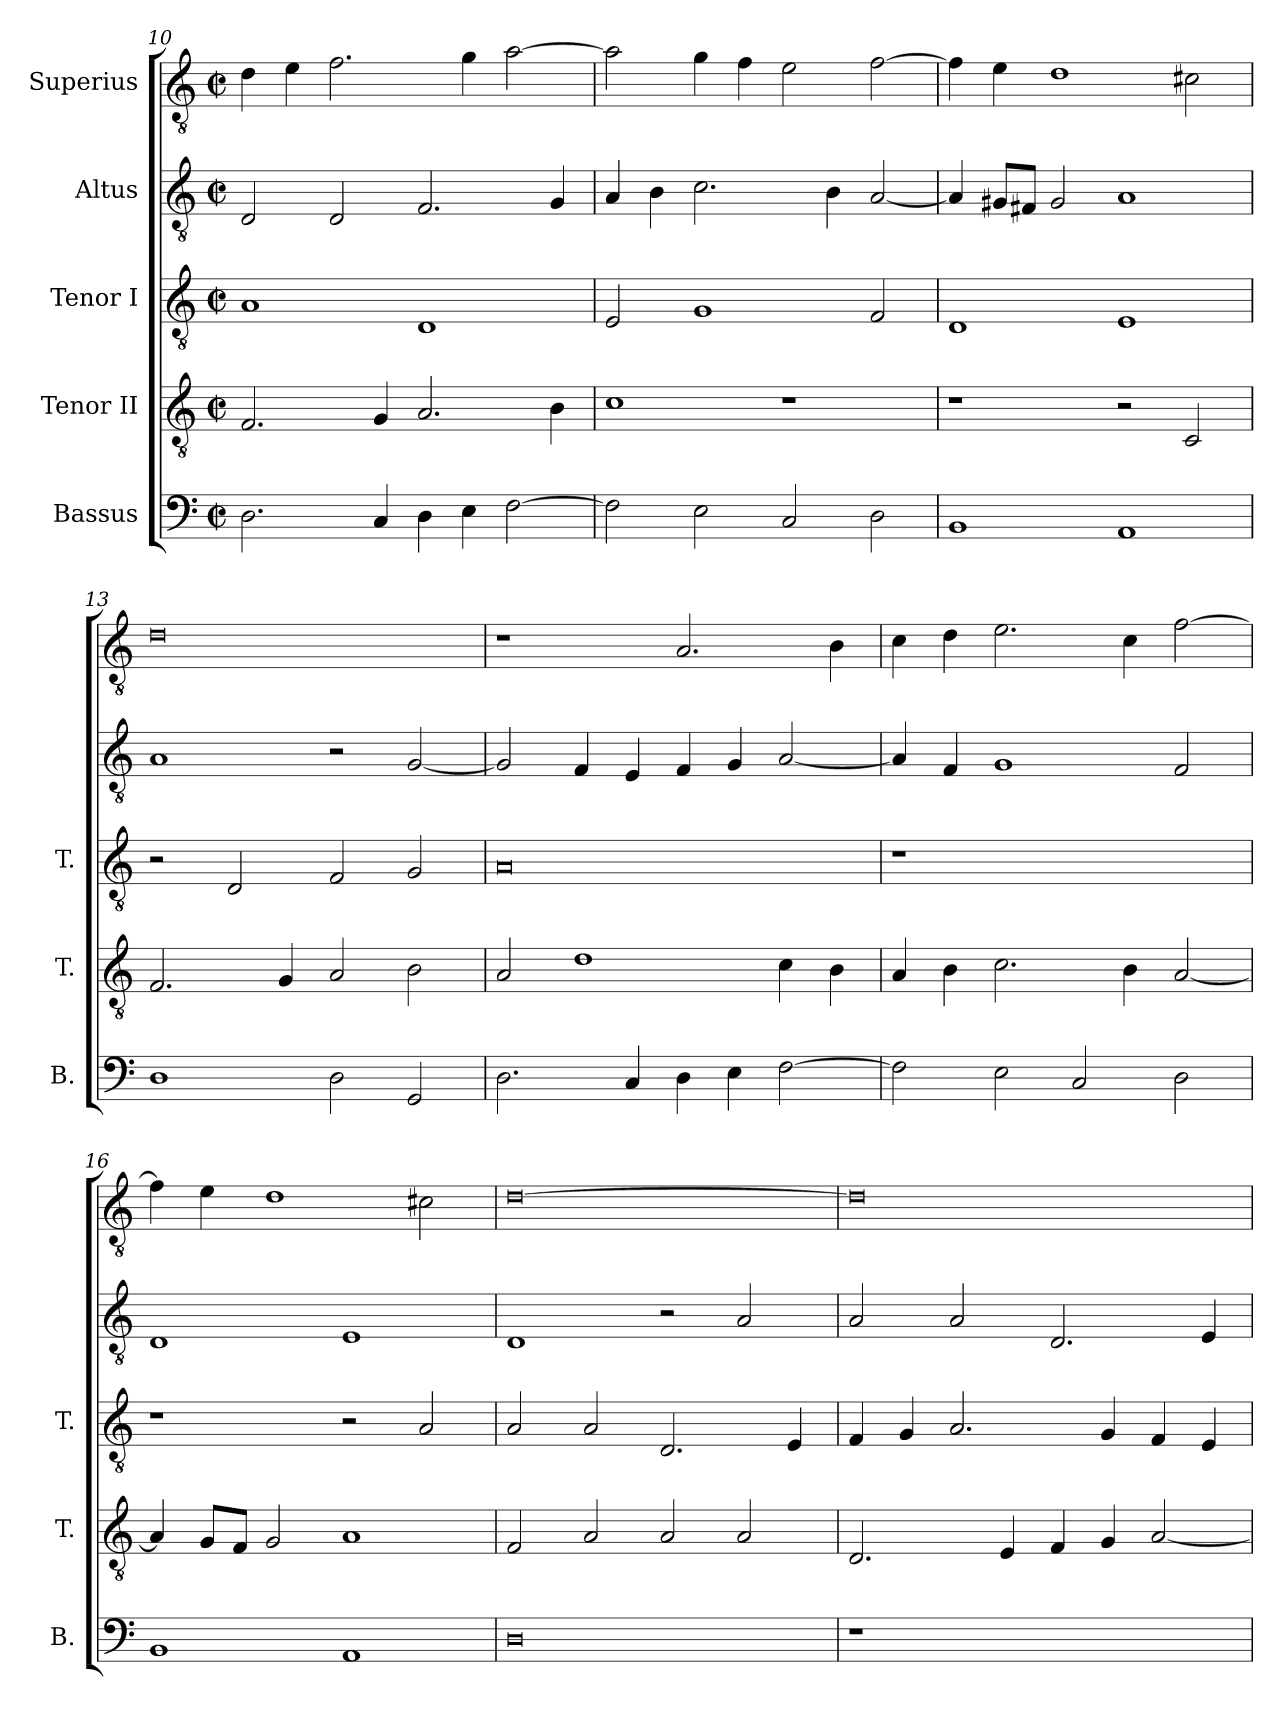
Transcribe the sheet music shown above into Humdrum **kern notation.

**kern	**kern	**kern	**kern	**kern
*part5	*part4	*part3	*part2	*part1
*staff5	*staff4	*staff3	*staff2	*staff1
*I"Bassus	*I"Tenor II	*I"Tenor I	*I"Altus	*I"Superius
*I'B.	*I'T.	*I'T.	*	*
*clefF4	*clefGv2	*clefGv2	*clefGv2	*clefGv2
*	*ITrd7c12	*ITrd7c12	*ITrd7c12	*ITrd7c12
*k[]	*k[]	*k[]	*k[]	*k[]
*C:	*C:	*C:	*C:	*C:
*M2/2	*M2/2	*M2/2	*M2/2	*M2/2
*met(c|)	*met(c|)	*met(c|)	*met(c|)	*met(c|)
=10	=10	=10	=10	=10
2.Di\	2.FFi/	1AAi	2DDi/	4Di\
.	.	.	.	4Ei\
.	.	.	2DDi/	2.Fi\
4Ci/	4GGi/	.	.	.
4Di\	2.AAi/	1DDi	2.FFi/	.
4Ei\	.	.	.	4Gi\
[>2Fi\	.	.	.	[>2Ai\
.	4BBi\	.	4GGi/	.
!!LO:PB:g=z
=11	=11	=11	=11	=11
2Fi\]	1Ci	2EEi/	4AAi/	2Ai\]
.	.	.	4BBi\	.
2Ei\	.	1GGi	2.Ci\	4Gi\
.	.	.	.	4Fi\
2Ci/	1r	.	.	2Ei\
.	.	.	4BBi\	.
2Di\	.	2FFi/	[<2AAi/	[>2Fi\
=12	=12	=12	=12	=12
1BBi	1r	1DDi	4AAi/]	4Fi\]
.	.	.	8GG#Xi/L	4Ei\
.	.	.	8FF#Xi/J	.
.	.	.	2GG#i/	1Di
1AAi	2r	1EEi	1AAi	.
.	2CCi/	.	.	2C#Xi\
=13	=13	=13	=13	=13
1Di	2.FFi/	2r	1AAi	0Di
.	.	2DDi/	.	.
.	4GGi/	.	.	.
2Di\	2AAi/	2FFi/	2r	.
2GGi/	2BBi\	2GGi/	[<2GGi/	.
=14	=14	=14	=14	=14
2.Di\	2AAi/	0AAi	2GGi/]	1r
.	1Di	.	4FFi/	.
4Ci/	.	.	4EEi/	.
4Di\	.	.	4FFi/	2.AAi/
4Ei\	.	.	4GGi/	.
[>2Fi\	4Ci\	.	[<2AAi/	.
.	4BBi\	.	.	4BBi\
!!LO:LB:g=z
=15	=15	=15	=15	=15
!	!	!LO:N:vis=1	!	!
2Fi\]	4AAi/	1r	4AAi/]	4Ci\
.	4BBi\	.	4FFi/	4Di\
2Ei\	2.Ci\	.	1GGi	2.Ei\
2Ci/	.	1ryy	.	.
.	4BBi\	.	.	4Ci\
2Di\	[<2AAi/	.	2FFi/	[>2Fi\
=16	=16	=16	=16	=16
1BBi	4AAi/]	1r	1DDi	4Fi\]
.	8GGi/L	.	.	4Ei\
.	8FFi/J	.	.	.
.	2GGi/	.	.	1Di
1AAi	1AAi	2r	1EEi	.
.	.	2AAi/	.	2C#Xi\
=17	=17	=17	=17	=17
0Di	2FFi/	2AAi/	1DDi	[>0Di
.	2AAi/	2AAi/	.	.
.	2AAi/	2.DDi/	2r	.
.	2AAi/	.	2AAi/	.
.	.	4EEi/	.	.
=18	=18	=18	=18	=18
!LO:N:vis=1	!	!	!	!
1r	2.DDi/	4FFi/	2AAi/	0Di]
.	.	4GGi/	.	.
.	.	2.AAi/	2AAi/	.
.	4EEi/	.	.	.
1ryy	4FFi/	.	2.DDi/	.
.	4GGi/	4GGi/	.	.
.	[<2AAi/	4FFi/	.	.
.	.	4EEi/	4EEi/	.
=	=	=	=	=
*-	*-	*-	*-	*-
